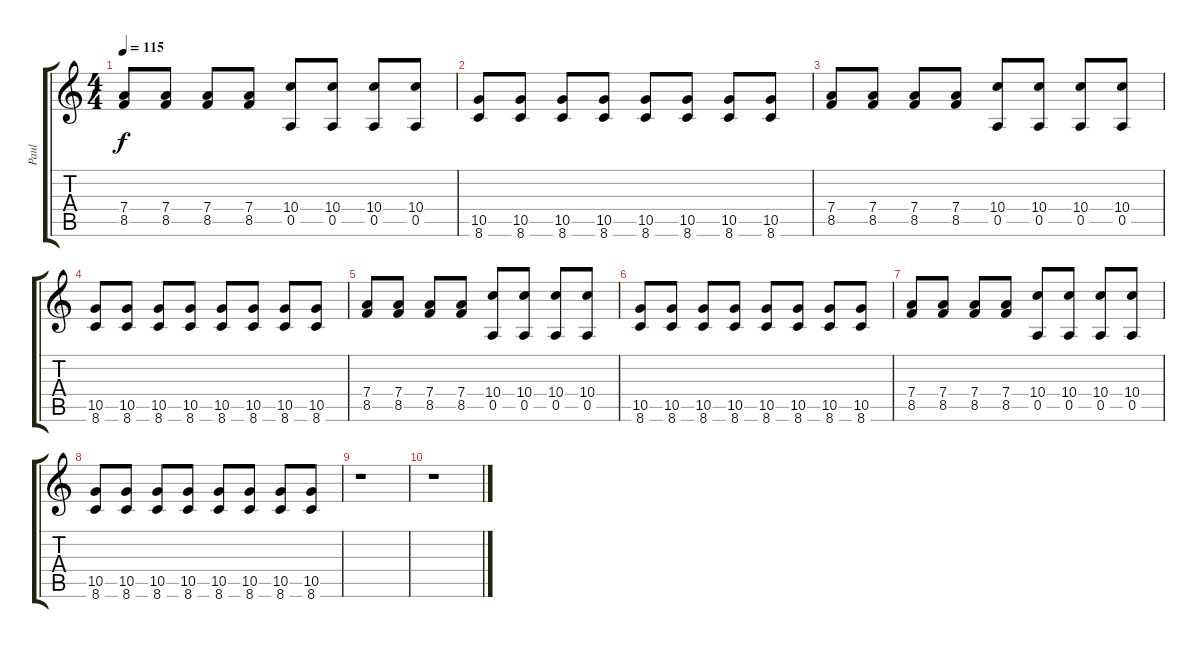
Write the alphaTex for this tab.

\track ("Paul" "Paul") {instrument overdrivenguitar}
\staff {score tabs}
\tuning (E4 B3 G3 D3 A2 E2) {hide}
\ts (4 4)
\tempo 115
\clef g2
\ks c
(7.4 8.5).8{dy f} (7.4 8.5).8 (7.4 8.5).8 (7.4 8.5).8 (10.4 0.5).8 (10.4 0.5).8 (10.4 0.5).8 (10.4 0.5).8 |
(10.5 8.6).8 (10.5 8.6).8 (10.5 8.6).8 (10.5 8.6).8 (10.5 8.6).8 (10.5 8.6).8 (10.5 8.6).8 (10.5 8.6).8 |
(7.4 8.5).8 (7.4 8.5).8 (7.4 8.5).8 (7.4 8.5).8 (10.4 0.5).8 (10.4 0.5).8 (10.4 0.5).8 (10.4 0.5).8 |
(10.5 8.6).8 (10.5 8.6).8 (10.5 8.6).8 (10.5 8.6).8 (10.5 8.6).8 (10.5 8.6).8 (10.5 8.6).8 (10.5 8.6).8 |
(7.4 8.5).8 (7.4 8.5).8 (7.4 8.5).8 (7.4 8.5).8 (10.4 0.5).8 (10.4 0.5).8 (10.4 0.5).8 (10.4 0.5).8 |
(10.5 8.6).8 (10.5 8.6).8 (10.5 8.6).8 (10.5 8.6).8 (10.5 8.6).8 (10.5 8.6).8 (10.5 8.6).8 (10.5 8.6).8 |
(7.4 8.5).8 (7.4 8.5).8 (7.4 8.5).8 (7.4 8.5).8 (10.4 0.5).8 (10.4 0.5).8 (10.4 0.5).8 (10.4 0.5).8 |
(10.5 8.6).8 (10.5 8.6).8 (10.5 8.6).8 (10.5 8.6).8 (10.5 8.6).8 (10.5 8.6).8 (10.5 8.6).8 (10.5 8.6).8 |
r.1 |
r.1
